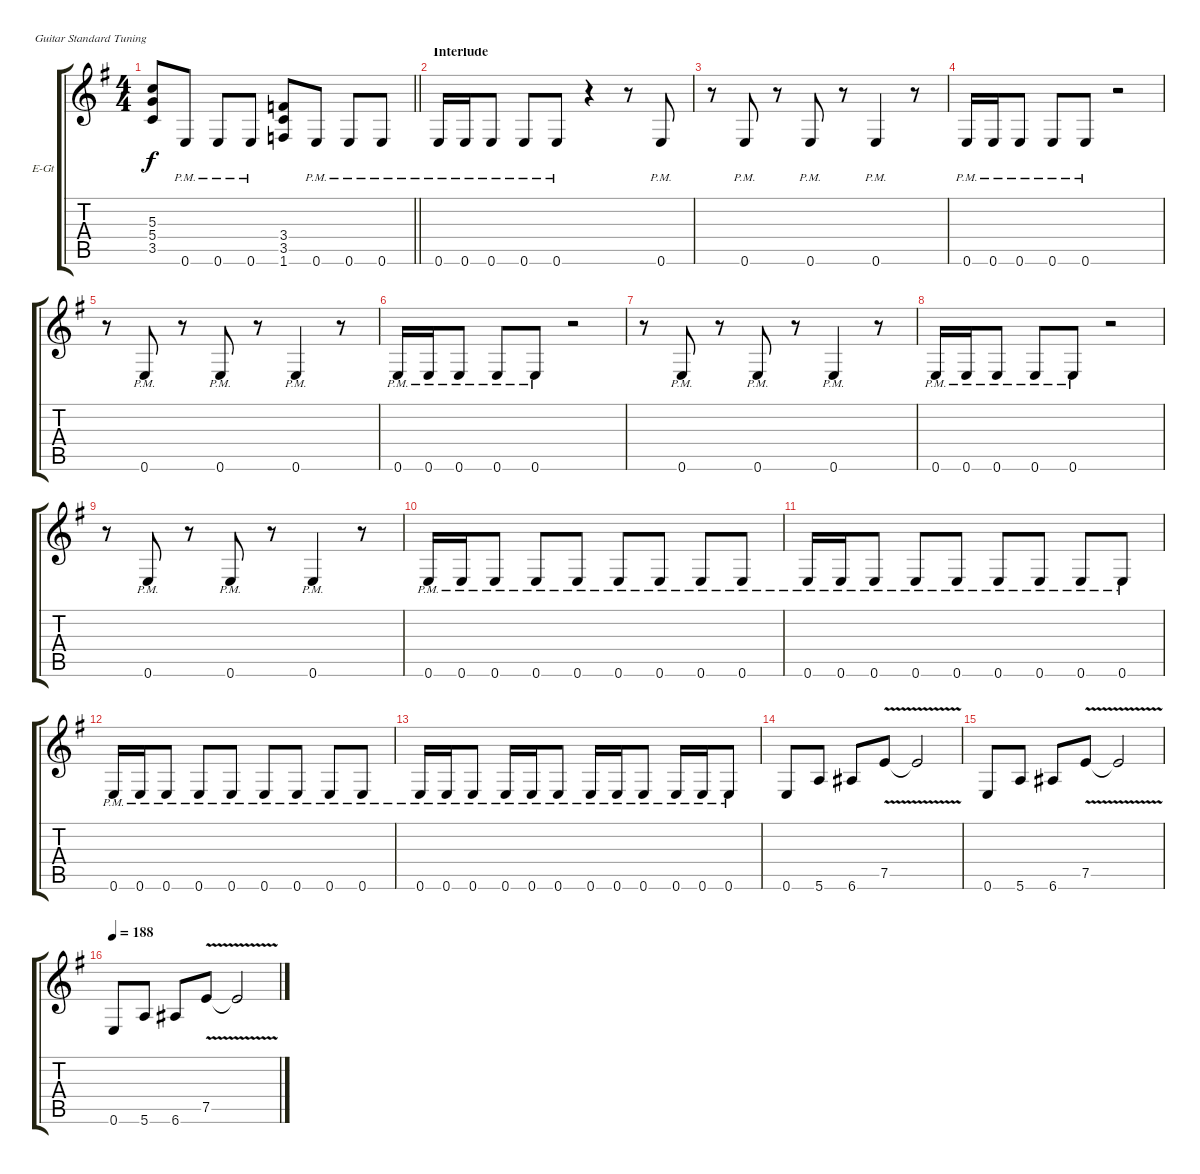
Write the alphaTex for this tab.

\defaultSystemsLayout 4
\bracketExtendMode groupsimilarinstruments
\firstSystemTrackNameOrientation horizontal
\otherSystemsTrackNameOrientation horizontal
\track ("Guitar 3" "E-Gt") {instrument distortionguitar}
\staff {score tabs}
\tuning (E4 B3 G3 D3 A2 E2)
\ts (4 4)
\tempo (188 hide)
\clef g2
\barLineRight lightlight
\ks g
(3.5 5.4 5.3).8{dy f} 0.6{pm}.8 0.6{pm}.8 0.6{pm}.8 (1.6 3.5 3.4).8 0.6{pm}.8 0.6{pm}.8 0.6{pm}.8 |
\section ("" "Interlude")
0.6{pm}.16 0.6{pm}.16 0.6{pm}.8 0.6{pm}.8 0.6{pm}.8 r.4 r.8 0.6{pm}.8 |
r.8 0.6{pm}.8 r.8 0.6{pm}.8 r.8 0.6{pm}.4 r.8 |
0.6{pm}.16 0.6{pm}.16 0.6{pm}.8 0.6{pm}.8 0.6{pm}.8 r.2 |
r.8 0.6{pm}.8 r.8 0.6{pm}.8 r.8 0.6{pm}.4 r.8 |
0.6{pm}.16 0.6{pm}.16 0.6{pm}.8 0.6{pm}.8 0.6{pm}.8 r.2 |
r.8 0.6{pm}.8 r.8 0.6{pm}.8 r.8 0.6{pm}.4 r.8 |
0.6{pm}.16 0.6{pm}.16 0.6{pm}.8 0.6{pm}.8 0.6{pm}.8 r.2 |
r.8 0.6{pm}.8 r.8 0.6{pm}.8 r.8 0.6{pm}.4 r.8 |
0.6{pm}.16 0.6{pm}.16 0.6{pm}.8 0.6{pm}.8 0.6{pm}.8 0.6{pm}.8 0.6{pm}.8 0.6{pm}.8 0.6{pm}.8 |
0.6{pm}.16 0.6{pm}.16 0.6{pm}.8 0.6{pm}.8 0.6{pm}.8 0.6{pm}.8 0.6{pm}.8 0.6{pm}.8 0.6{pm}.8 |
0.6{pm}.16 0.6{pm}.16 0.6{pm}.8 0.6{pm}.8 0.6{pm}.8 0.6{pm}.8 0.6{pm}.8 0.6{pm}.8 0.6{pm}.8 |
0.6{pm}.16 0.6{pm}.16 0.6{pm}.8 0.6{pm}.16 0.6{pm}.16 0.6{pm}.8 0.6{pm}.16 0.6{pm}.16 0.6{pm}.8 0.6{pm}.16 0.6{pm}.16 0.6{pm}.8 |
0.6.8 5.6.8 6.6.8 7.5{v}.8 7.5{v t}.2 |
0.6.8 5.6.8 6.6.8 7.5{v}.8 7.5{v t}.2 |
\tempo 188
0.6.8 5.6.8 6.6.8 7.5{v}.8 7.5{v t}.2
